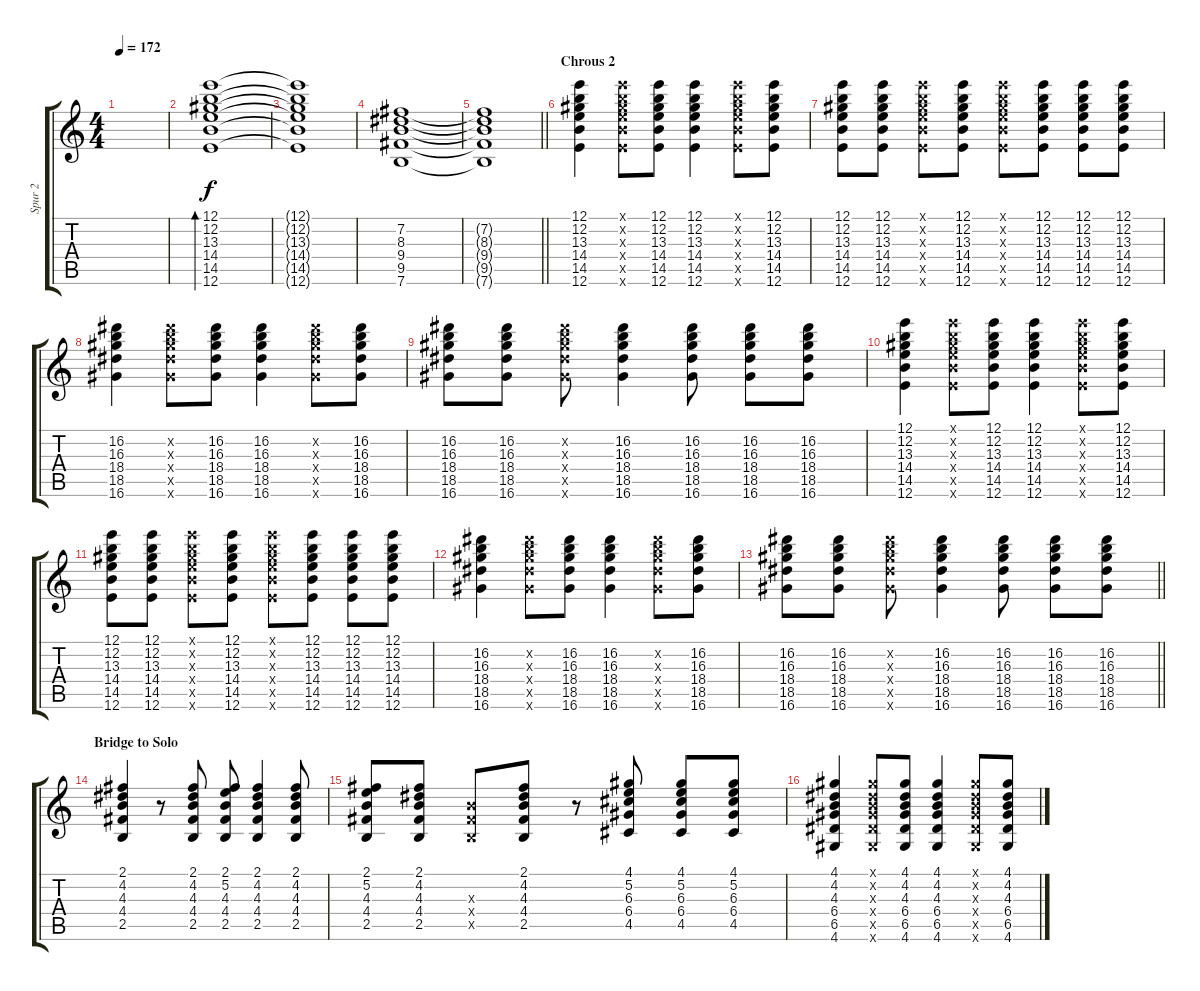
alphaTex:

\track ("Spur 2" "Spur 2") {instrument electricguitarclean}
\staff {score tabs}
\tuning (E4 B3 G3 D3 A2 E2) {hide}
\ts (4 4)
\tempo 172
\clef g2
\ks c
|
(12.1 12.2 13.3 14.4 14.5 12.6).1{bd 480} |
(12.1{t} 12.2{t} 13.3{t} 14.4{t} 14.5{t} 12.6{t}).1 |
(7.2 8.3 9.4 9.5 7.6).1 |
\barLineRight lightlight
(7.2{t} 8.3{t} 9.4{t} 9.5{t} 7.6{t}).1 |
\section ("" "Chrous 2")
(12.1 12.2 13.3 14.4 14.5 12.6).4 (12.1{x} 12.2{x} 13.3{x} 14.4{x} 14.5{x} 12.6{x}).8 (12.1 12.2 13.3 14.4 14.5 12.6).8 (12.1 12.2 13.3 14.4 14.5 12.6).4 (12.1{x} 12.2{x} 13.3{x} 14.4{x} 14.5{x} 12.6{x}).8 (12.1 12.2 13.3 14.4 14.5 12.6).8 |
(12.1 12.2 13.3 14.4 14.5 12.6).8 (12.1 12.2 13.3 14.4 14.5 12.6).8 (12.1{x} 12.2{x} 13.3{x} 14.4{x} 14.5{x} 12.6{x}).8 (12.1 12.2 13.3 14.4 14.5 12.6).8 (12.1{x} 12.2{x} 13.3{x} 14.4{x} 14.5{x} 12.6{x}).8 (12.1 12.2 13.3 14.4 14.5 12.6).8 (12.1 12.2 13.3 14.4 14.5 12.6).8 (12.1 12.2 13.3 14.4 14.5 12.6).8 |
(16.2 16.3 18.4 18.5 16.6).4 (16.2{x} 16.3{x} 18.4{x} 18.5{x} 16.6{x}).8 (16.2 16.3 18.4 18.5 16.6).8 (16.2 16.3 18.4 18.5 16.6).4 (16.2{x} 16.3{x} 18.4{x} 18.5{x} 16.6{x}).8 (16.2 16.3 18.4 18.5 16.6).8 |
(16.2 16.3 18.4 18.5 16.6).8 (16.2 16.3 18.4 18.5 16.6).8 (16.2{x} 16.3{x} 18.4{x} 18.5{x} 16.6{x}).8 (16.2 16.3 18.4 18.5 16.6).4 (16.2 16.3 18.4 18.5 16.6).8 (16.2 16.3 18.4 18.5 16.6).8 (16.2 16.3 18.4 18.5 16.6).8 |
(12.1 12.2 13.3 14.4 14.5 12.6).4 (12.1{x} 12.2{x} 13.3{x} 14.4{x} 14.5{x} 12.6{x}).8 (12.1 12.2 13.3 14.4 14.5 12.6).8 (12.1 12.2 13.3 14.4 14.5 12.6).4 (12.1{x} 12.2{x} 13.3{x} 14.4{x} 14.5{x} 12.6{x}).8 (12.1 12.2 13.3 14.4 14.5 12.6).8 |
(12.1 12.2 13.3 14.4 14.5 12.6).8 (12.1 12.2 13.3 14.4 14.5 12.6).8 (12.1{x} 12.2{x} 13.3{x} 14.4{x} 14.5{x} 12.6{x}).8 (12.1 12.2 13.3 14.4 14.5 12.6).8 (12.1{x} 12.2{x} 13.3{x} 14.4{x} 14.5{x} 12.6{x}).8 (12.1 12.2 13.3 14.4 14.5 12.6).8 (12.1 12.2 13.3 14.4 14.5 12.6).8 (12.1 12.2 13.3 14.4 14.5 12.6).8 |
(16.2 16.3 18.4 18.5 16.6).4 (16.2{x} 16.3{x} 18.4{x} 18.5{x} 16.6{x}).8 (16.2 16.3 18.4 18.5 16.6).8 (16.2 16.3 18.4 18.5 16.6).4 (16.2{x} 16.3{x} 18.4{x} 18.5{x} 16.6{x}).8 (16.2 16.3 18.4 18.5 16.6).8 |
\barLineRight lightlight
(16.2 16.3 18.4 18.5 16.6).8 (16.2 16.3 18.4 18.5 16.6).8 (16.2{x} 16.3{x} 18.4{x} 18.5{x} 16.6{x}).8 (16.2 16.3 18.4 18.5 16.6).4 (16.2 16.3 18.4 18.5 16.6).8 (16.2 16.3 18.4 18.5 16.6).8 (16.2 16.3 18.4 18.5 16.6).8 |
\section ("" "Bridge to Solo")
(2.1 4.2 4.3 4.4 2.5).4 r.8 (2.1 4.2 4.3 4.4 2.5).8 (2.1 5.2 4.3 4.4 2.5).8 (2.1 4.2 4.3 4.4 2.5).4 (2.1 4.2 4.3 4.4 2.5).8 |
(2.1 5.2 4.3 4.4 2.5).8 (2.1 4.2 4.3 4.4 2.5).8 (4.3{x} 4.4{x} 2.5{x}).8 (2.1 4.2 4.3 4.4 2.5).8 r.8 (4.1 5.2 6.3 6.4 4.5).8 (4.1 5.2 6.3 6.4 4.5).8 (4.1 5.2 6.3 6.4 4.5).8 |
(4.1 4.2 4.3 6.4 6.5 4.6).4 (4.1{x} 4.2{x} 4.3{x} 6.4{x} 6.5{x} 4.6{x}).8 (4.1 4.2 4.3 6.4 6.5 4.6).8 (4.1 4.2 4.3 6.4 6.5 4.6).4 (4.1{x} 4.2{x} 4.3{x} 6.4{x} 6.5{x} 4.6{x}).8 (4.1 4.2 4.3 6.4 6.5 4.6).8
